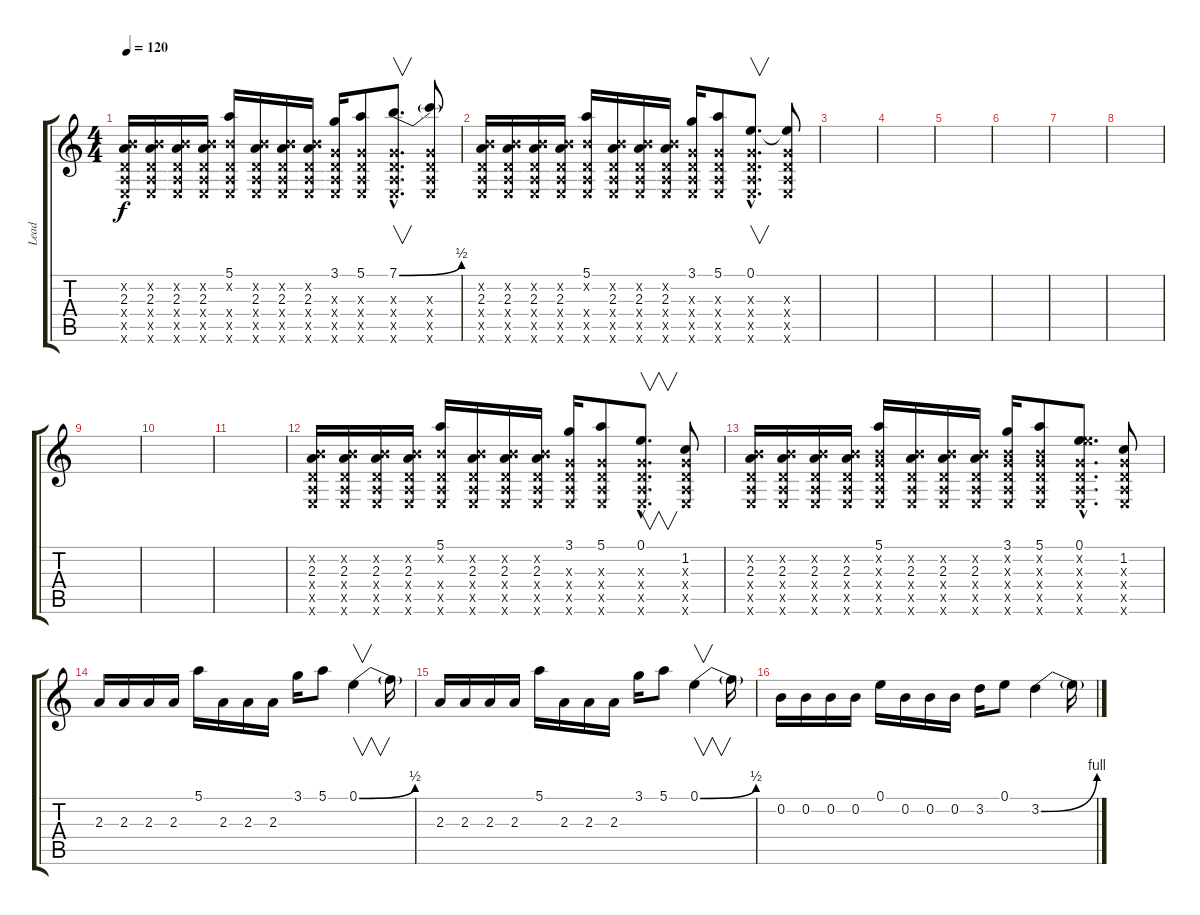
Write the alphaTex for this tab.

\track ("Lead" "Lead") {instrument overdrivenguitar}
\staff {score tabs}
\tuning (E4 B3 G3 D3 A2 E2) {hide}
\ts (4 4)
\tempo 120
\clef g2
\ks c
(0.2{x} 2.3 0.4{x} 0.5{x} 0.6{x}).16{dy f} (0.2{x} 2.3 0.4{x} 0.5{x} 0.6{x}).16 (0.2{x} 2.3 0.4{x} 0.5{x} 0.6{x}).16 (0.2{x} 2.3 0.4{x} 0.5{x} 0.6{x}).16 (5.1 0.2{x} 0.4{x} 0.5{x} 0.6{x}).16 (0.2{x} 2.3 0.4{x} 0.5{x} 0.6{x}).16 (0.2{x} 2.3 0.4{x} 0.5{x} 0.6{x}).16 (0.2{x} 2.3 0.4{x} 0.5{x} 0.6{x}).16 (3.1 0.3{x} 0.4{x} 0.5{x} 0.6{x}).16 (5.1 0.3{x} 0.4{x} 0.5{x} 0.6{x}).8 (7.1{be (bend 0 0 60 2) hac} 0.3{hac x} 0.4{hac x} 0.5{hac x} 0.6{hac x}).8{v d} (7.1{t} 0.3{x} 0.4{x} 0.5{x} 0.6{x}).8 |
(0.2{x} 2.3 0.4{x} 0.5{x} 0.6{x}).16 (0.2{x} 2.3 0.4{x} 0.5{x} 0.6{x}).16 (0.2{x} 2.3 0.4{x} 0.5{x} 0.6{x}).16 (0.2{x} 2.3 0.4{x} 0.5{x} 0.6{x}).16 (5.1 0.2{x} 0.4{x} 0.5{x} 0.6{x}).16 (0.2{x} 2.3 0.4{x} 0.5{x} 0.6{x}).16 (0.2{x} 2.3 0.4{x} 0.5{x} 0.6{x}).16 (0.2{x} 2.3 0.4{x} 0.5{x} 0.6{x}).16 (3.1 0.3{x} 0.4{x} 0.5{x} 0.6{x}).16 (5.1 0.3{x} 0.4{x} 0.5{x} 0.6{x}).8 (0.1{hac} 0.3{hac x} 0.4{hac x} 0.5{hac x} 0.6{hac x}).8{v d} (0.1{t} 0.3{x} 0.4{x} 0.5{x} 0.6{x}).8 |
|
|
|
|
|
|
|
|
|
(0.2{x} 2.3 0.4{x} 0.5{x} 0.6{x}).16 (0.2{x} 2.3 0.4{x} 0.5{x} 0.6{x}).16 (0.2{x} 2.3 0.4{x} 0.5{x} 0.6{x}).16 (0.2{x} 2.3 0.4{x} 0.5{x} 0.6{x}).16 (5.1 0.2{x} 0.4{x} 0.5{x} 0.6{x}).16 (0.2{x} 2.3 0.4{x} 0.5{x} 0.6{x}).16 (0.2{x} 2.3 0.4{x} 0.5{x} 0.6{x}).16 (0.2{x} 2.3 0.4{x} 0.5{x} 0.6{x}).16 (3.1 0.3{x} 0.4{x} 0.5{x} 0.6{x}).16 (5.1 0.3{x} 0.4{x} 0.5{x} 0.6{x}).8 (0.1{hac} 0.3{hac x} 0.4{hac x} 0.5{hac x} 0.6{hac x}).8{v d} (1.2 0.3{x} 0.4{x} 0.5{x} 0.6{x}).8 |
(0.2{x} 2.3 0.4{x} 0.5{x} 0.6{x}).16 (0.2{x} 2.3 0.4{x} 0.5{x} 0.6{x}).16 (0.2{x} 2.3 0.4{x} 0.5{x} 0.6{x}).16 (0.2{x} 2.3 0.4{x} 0.5{x} 0.6{x}).16 (5.1 0.2{x} 0.3{x} 0.4{x} 0.5{x} 0.6{x}).16 (0.2{x} 2.3 0.4{x} 0.5{x} 0.6{x}).16 (0.2{x} 2.3 0.4{x} 0.5{x} 0.6{x}).16 (0.2{x} 2.3 0.4{x} 0.5{x} 0.6{x}).16 (3.1 0.2{x} 0.3{x} 0.4{x} 0.5{x} 0.6{x}).16 (5.1 0.2{x} 0.3{x} 0.4{x} 0.5{x} 0.6{x}).8 (0.1{hac} 5.2{hac x} 0.3{hac x} 0.4{hac x} 0.5{hac x} 0.6{hac x}).8{d} (1.2 0.3{x} 0.4{x} 0.5{x} 0.6{x}).8 |
2.3.16 2.3.16 2.3.16 2.3.16 5.1.16 2.3.16 2.3.16 2.3.16 3.1.16 5.1.8 0.1{be (bend 0 0 60 2)}.4{v} 0.1{t}.16 |
2.3.16 2.3.16 2.3.16 2.3.16 5.1.16 2.3.16 2.3.16 2.3.16 3.1.16 5.1.8 0.1{be (bend 0 0 60 2)}.4{v} 0.1{t}.16 |
0.2.16 0.2.16 0.2.16 0.2.16 0.1.16 0.2.16 0.2.16 0.2.16 3.2.16 0.1.8 3.2{be (bend 0 0 60 4)}.4 3.2{t}.16
